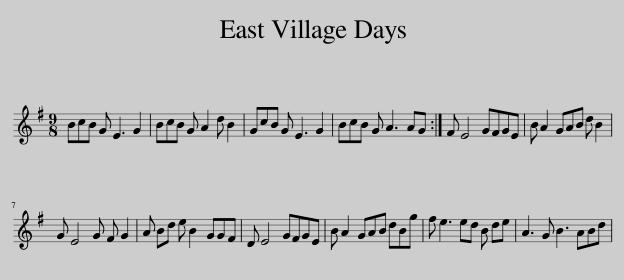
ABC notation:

X:1
L:1/8
M:9/8
I:linebreak $
K:G
V:1 treble
V:1
 BcB G E3 G2 | BcB G A2 d B2 | GcB G E3 G2 | BcB G A3 AG :| F E4 GFGE | %5
 B A2 GAB d B2 |$ G E4 G F G2 | A Bd e B2 GGF | D E4 GFGE | B A2 GAB dBg | %10
 f e3 ed B de | A3 G B3 ABd | %12
